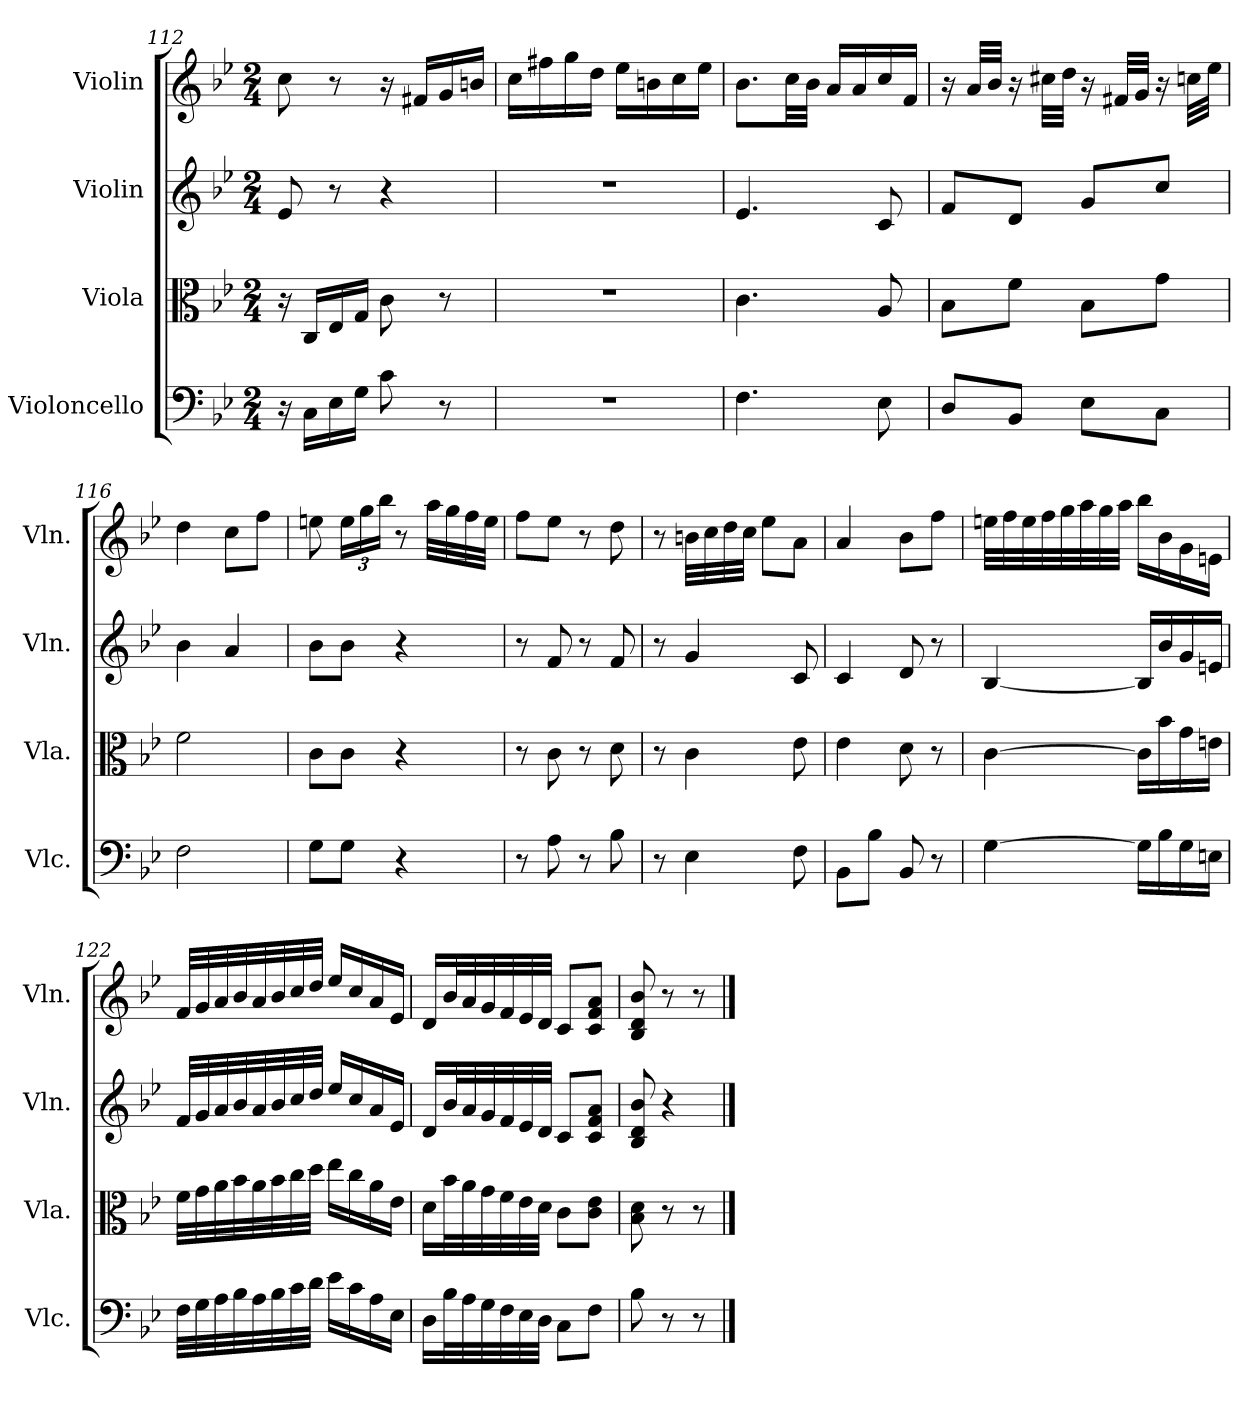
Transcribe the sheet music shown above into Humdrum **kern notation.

**kern	**kern	**kern	**kern
*part4	*part3	*part2	*part1
*staff4	*staff3	*staff2	*staff1
*I"Violoncello	*I"Viola	*I"Violin	*I"Violin
*I'Vlc.	*I'Vla.	*I'Vln.	*I'Vln.
*clefF4	*clefC3	*clefG2	*clefG2
*k[b-e-]	*k[b-e-]	*k[b-e-]	*k[b-e-]
*B-:	*B-:	*B-:	*B-:
*M2/4	*M2/4	*M2/4	*M2/4
=112	=112	=112	=112
16r	16r	8e-/	8cc\
16C\LL	16C/LL	.	.
16E-\	16E-/	8r	8r
16G\JJ	16G/JJ	.	.
8c\	8c\	4r	16r
.	.	.	16f#X/LL
8r	8r	.	16g/
.	.	.	16bn/JJ
=113	=113	=113	=113
2r	2r	2r	16cc\LL
.	.	.	16ff#X\
.	.	.	16gg\
.	.	.	16dd\JJ
.	.	.	16ee-\LL
.	.	.	16bn\
.	.	.	16cc\
.	.	.	16ee-\JJ
=114	=114	=114	=114
4.F\	4.c\	4.e-/	8.b-\L
.	.	.	32cc\LL
.	.	.	32b-\JJJ
.	.	.	16a/LL
.	.	.	16a/
8E-\	8A/	8c/	16cc/
.	.	.	16f/JJ
=115	=115	=115	=115
8D/L	8B-\L	8f/L	16r
.	.	.	32a/LLL
.	.	.	32b-/JJJ
8BB-/J	8f\J	8d/J	16r
.	.	.	32cc#X\LLL
.	.	.	32dd\JJJ
8E-\L	8B-\L	8g/L	16r
.	.	.	32f#X/LLL
.	.	.	32g/JJJ
8C\J	8g\J	8cc/J	16r
.	.	.	32ccn\LLL
.	.	.	32ee-\JJJ
=116	=116	=116	=116
2F\	2f\	4b-\	4dd\
.	.	4a/	8cc\L
.	.	.	8ff\J
=117	=117	=117	=117
8G\L	8c\L	8b-\L	8een\
*	*	*	*Xbrackettup
8G\J	8c\J	8b-\J	24ee\LL
.	.	.	24gg\
.	.	.	24bb-\JJ
4r	4r	4r	8r
.	.	.	32aa\LLL
.	.	.	32gg\
.	.	.	32ff\
.	.	.	32ee\JJJ
=118	=118	=118	=118
8r	8r	8r	8ff\L
8A\	8c\	8f/	8ee-\J
8r	8r	8r	8r
8B-\	8d\	8f/	8dd\
=119	=119	=119	=119
8r	8r	8r	8r
4E-\	4c\	4g/	32bn\LLL
.	.	.	32cc\
.	.	.	32dd\
.	.	.	32cc\JJJ
.	.	.	8ee-\L
8F\	8e-\	8c/	8a\J
=120	=120	=120	=120
8BB-\L	4e-\	4c/	4a/
8B-\J	.	.	.
8BB-/	8d\	8d/	8b-\L
8r	8r	8r	8ff\J
=121	=121	=121	=121
[4G\	[4c\	[4B-/	32een\LLL
.	.	.	32ff\
.	.	.	32ee\
.	.	.	32ff\
.	.	.	32gg\
.	.	.	32aa\
.	.	.	32gg\
.	.	.	32aa\JJJ
16G\LL]	16c\LL]	16B-/LL]	16bb-\LL
16B-\	16b-\	16b-/	16b-\
16G\	16g\	16g/	16g\
16En\JJ	16en\JJ	16en/JJ	16en\JJ
=122	=122	=122	=122
32F\LLL	32f\LLL	32f/LLL	32f/LLL
32G\	32g\	32g/	32g/
32A\	32a\	32a/	32a/
32B-\	32b-\	32b-/	32b-/
32A\	32a\	32a/	32a/
32B-\	32b-\	32b-/	32b-/
32c\	32cc\	32cc/	32cc/
32d\JJJ	32dd\JJJ	32dd/JJJ	32dd/JJJ
16e-\LL	16ee-\LL	16ee-/LL	16ee-/LL
16c\	16cc\	16cc/	16cc/
16A\	16a\	16a/	16a/
16E-\JJ	16e-\JJ	16e-/JJ	16e-/JJ
=123	=123	=123	=123
16D\LL	16d\LL	16d/LL	16d/LL
32B-\L	32b-\L	32b-/L	32b-/L
32A\	32a\	32a/	32a/
32G\	32g\	32g/	32g/
32F\	32f\	32f/	32f/
32E-\	32e-\	32e-/	32e-/
32D\JJJ	32d\JJJ	32d/JJJ	32d/JJJ
8C\L	8c\L	8c/L	8c/L
8F\J	8c\ 8e-\J	8c/ 8f/ 8a/J	8c/ 8f/ 8a/J
=124	=124	=124	=124
8B-\	8B-\ 8d\	8B-/ 8d/ 8b-/	8B-/ 8d/ 8b-/
8r	8r	4r	8r
8r	8r	.	8r
==	==	==	==
*-	*-	*-	*-
